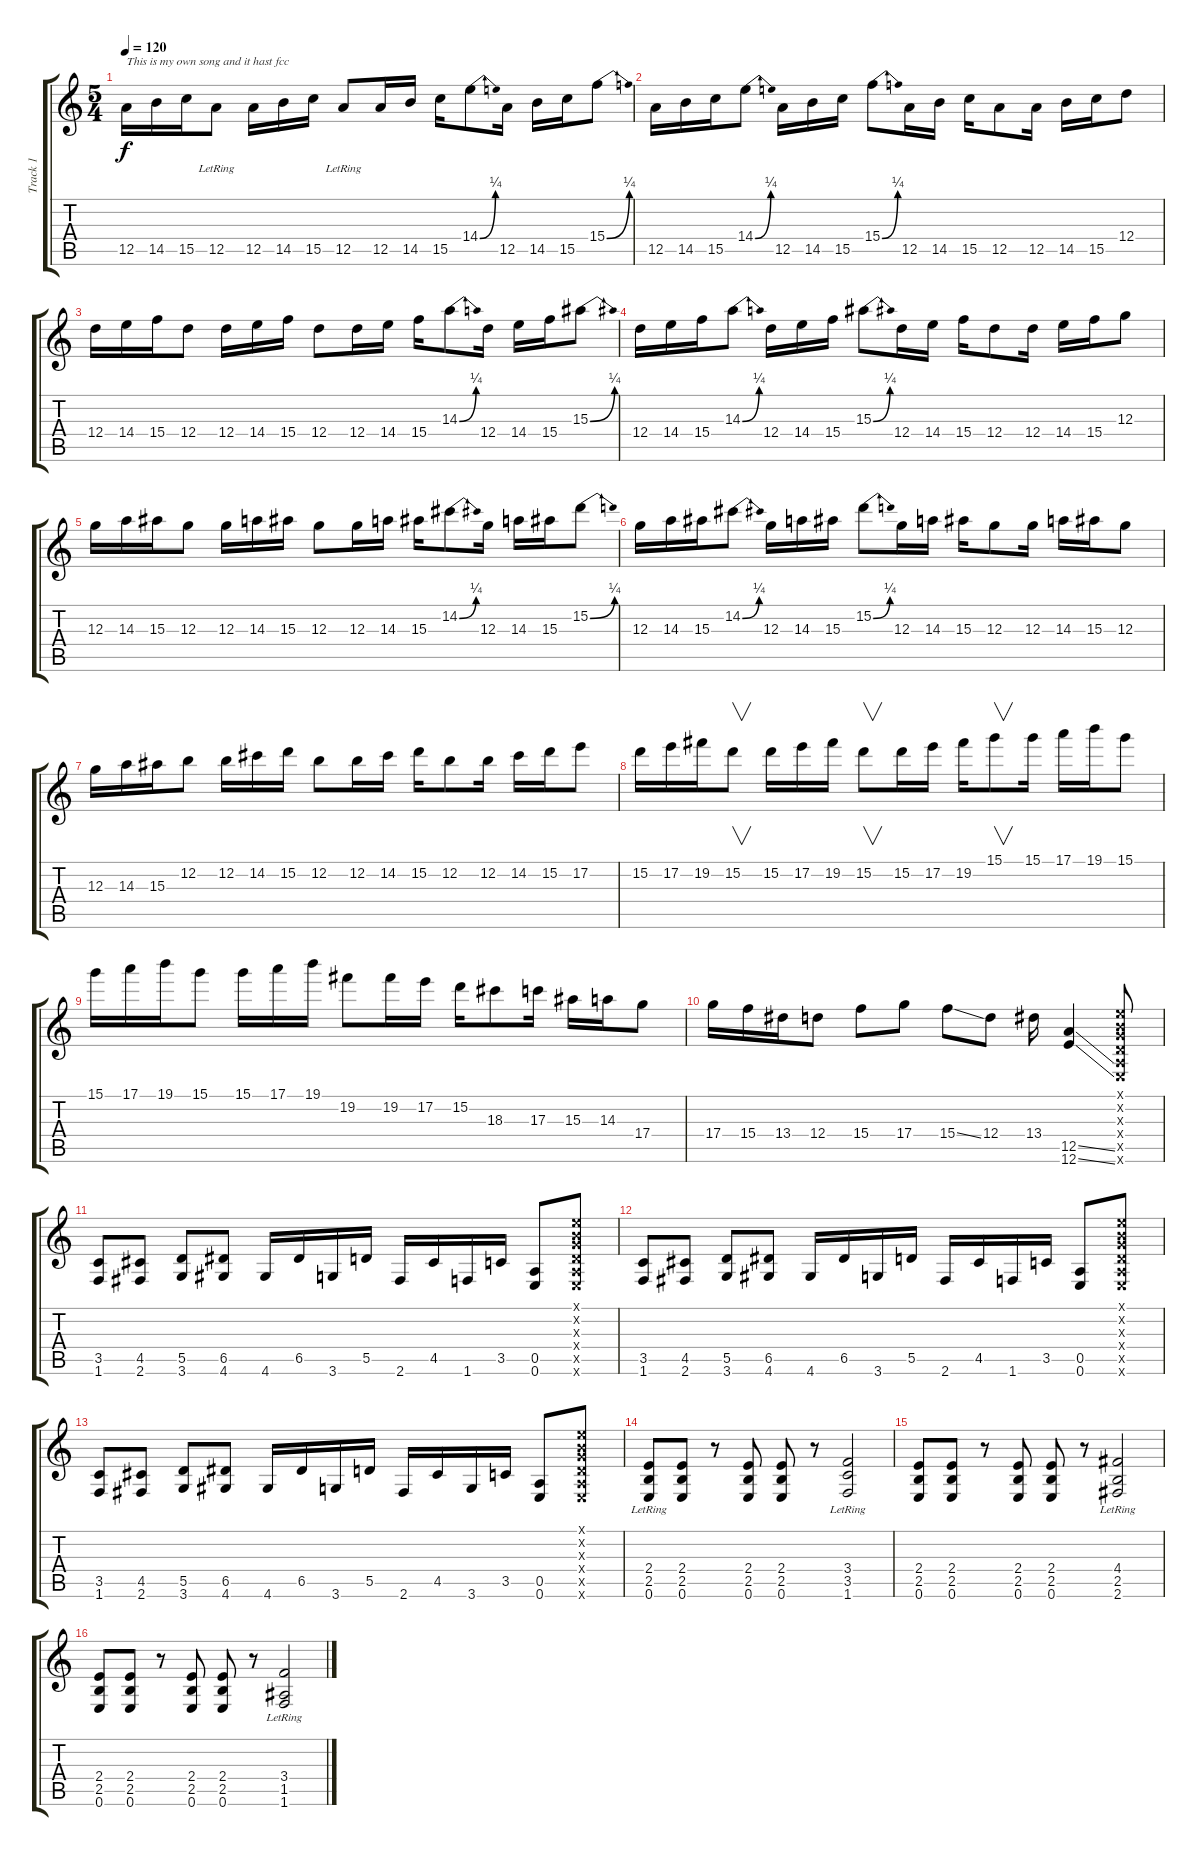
\track ("Track 1" "Track 1") {instrument electricguitarclean}
\staff {score tabs}
\tuning (E4 B3 G3 D3 A2 E2) {hide}
\ts (5 4)
\tempo 120
\clef g2
\ks c
12.5.16{txt "This is my own song and it hast fcc" dy f instrument electricguitarclean} 14.5.16 15.5.16 12.5{lr}.8 12.5.16 14.5.16 15.5.16 12.5{lr}.8 12.5.16 14.5.16 15.5.16 14.4{be (bend 0 0 60 1)}.8 12.5.16 14.5.16 15.5.16 15.4{be (bend 0 0 60 1)}.8 |
12.5.16 14.5.16 15.5.16 14.4{be (bend 0 0 60 1)}.8 12.5.16 14.5.16 15.5.16 15.4{be (bend 0 0 60 1)}.8 12.5.16 14.5.16 15.5.16 12.5.8 12.5.16 14.5.16 15.5.16 12.4.8 |
12.4.16 14.4.16 15.4.16 12.4.8 12.4.16 14.4.16 15.4.16 12.4.8 12.4.16 14.4.16 15.4.16 14.3{be (bend 0 0 60 1)}.8 12.4.16 14.4.16 15.4.16 15.3{be (bend 0 0 60 1)}.8 |
12.4.16 14.4.16 15.4.16 14.3{be (bend 0 0 60 1)}.8 12.4.16 14.4.16 15.4.16 15.3{be (bend 0 0 60 1)}.8 12.4.16 14.4.16 15.4.16 12.4.8 12.4.16 14.4.16 15.4.16 12.3.8 |
12.3.16 14.3.16 15.3.16 12.3.8 12.3.16 14.3.16 15.3.16 12.3.8 12.3.16 14.3.16 15.3.16 14.2{be (bend 0 0 60 1)}.8 12.3.16 14.3.16 15.3.16 15.2{be (bend 0 0 60 1)}.8 |
12.3.16 14.3.16 15.3.16 14.2{be (bend 0 0 60 1)}.8 12.3.16 14.3.16 15.3.16 15.2{be (bend 0 0 60 1)}.8 12.3.16 14.3.16 15.3.16 12.3.8 12.3.16 14.3.16 15.3.16 12.3.8 |
12.3.16 14.3.16 15.3.16 12.2.8 12.2.16 14.2.16 15.2.16 12.2.8 12.2.16 14.2.16 15.2.16 12.2.8 12.2.16 14.2.16 15.2.16 17.2.8 |
15.2.16 17.2.16 19.2.16 15.2.8{v} 15.2.16 17.2.16 19.2.16 15.2.8{v} 15.2.16 17.2.16 19.2.16 15.1.8{v} 15.1.16 17.1.16 19.1.16 15.1.8 |
15.1.16 17.1.16 19.1.16 15.1.8 15.1.16 17.1.16 19.1.16 19.2.8 19.2.16 17.2.16 15.2.16 18.3.8 17.3.16 15.3.16 14.3.16 17.4.8 |
17.4.16 15.4.16 13.4.16 12.4.8 15.4.8 17.4.8 15.4{ss}.8 12.4.8 13.4.16 (12.5{ss} 12.6{ss}).4 (0.1{x} 0.2{x} 0.3{x} 0.4{x} 0.5{x} 0.6{x}).8{instrument overdrivenguitar} |
(3.5 1.6).8 (4.5 2.6).8 (5.5 3.6).8 (6.5 4.6).8 4.6.16 6.5.16 3.6.16 5.5.16 2.6.16 4.5.16 1.6.16 3.5.16 (0.5 0.6).8 (0.1{x} 0.2{x} 0.3{x} 0.4{x} 0.5{x} 0.6{x}).8 |
(3.5 1.6).8 (4.5 2.6).8 (5.5 3.6).8 (6.5 4.6).8 4.6.16 6.5.16 3.6.16 5.5.16 2.6.16 4.5.16 1.6.16 3.5.16 (0.5 0.6).8 (0.1{x} 0.2{x} 0.3{x} 0.4{x} 0.5{x} 0.6{x}).8 |
(3.5 1.6).8 (4.5 2.6).8 (5.5 3.6).8 (6.5 4.6).8 4.6.16 6.5.16 3.6.16 5.5.16 2.6.16 4.5.16 3.6.16 3.5.16 (0.5 0.6).8 (0.1{x} 0.2{x} 0.3{x} 0.4{x} 0.5{x} 0.6{x}).8 |
(2.4{lr} 2.5{lr} 0.6{lr}).8 (2.4 2.5 0.6).8 r.8 (2.4 2.5 0.6).8 (2.4 2.5 0.6).8 r.8 (3.4{lr} 3.5{lr} 1.6{lr}).2 |
(2.4 2.5 0.6).8 (2.4 2.5 0.6).8 r.8 (2.4 2.5 0.6).8 (2.4 2.5 0.6).8 r.8 (4.4{lr} 2.5{lr} 2.6{lr}).2 |
(2.4 2.5 0.6).8 (2.4 2.5 0.6).8 r.8 (2.4 2.5 0.6).8 (2.4 2.5 0.6).8 r.8 (3.4{lr} 1.5{lr} 1.6{lr}).2
